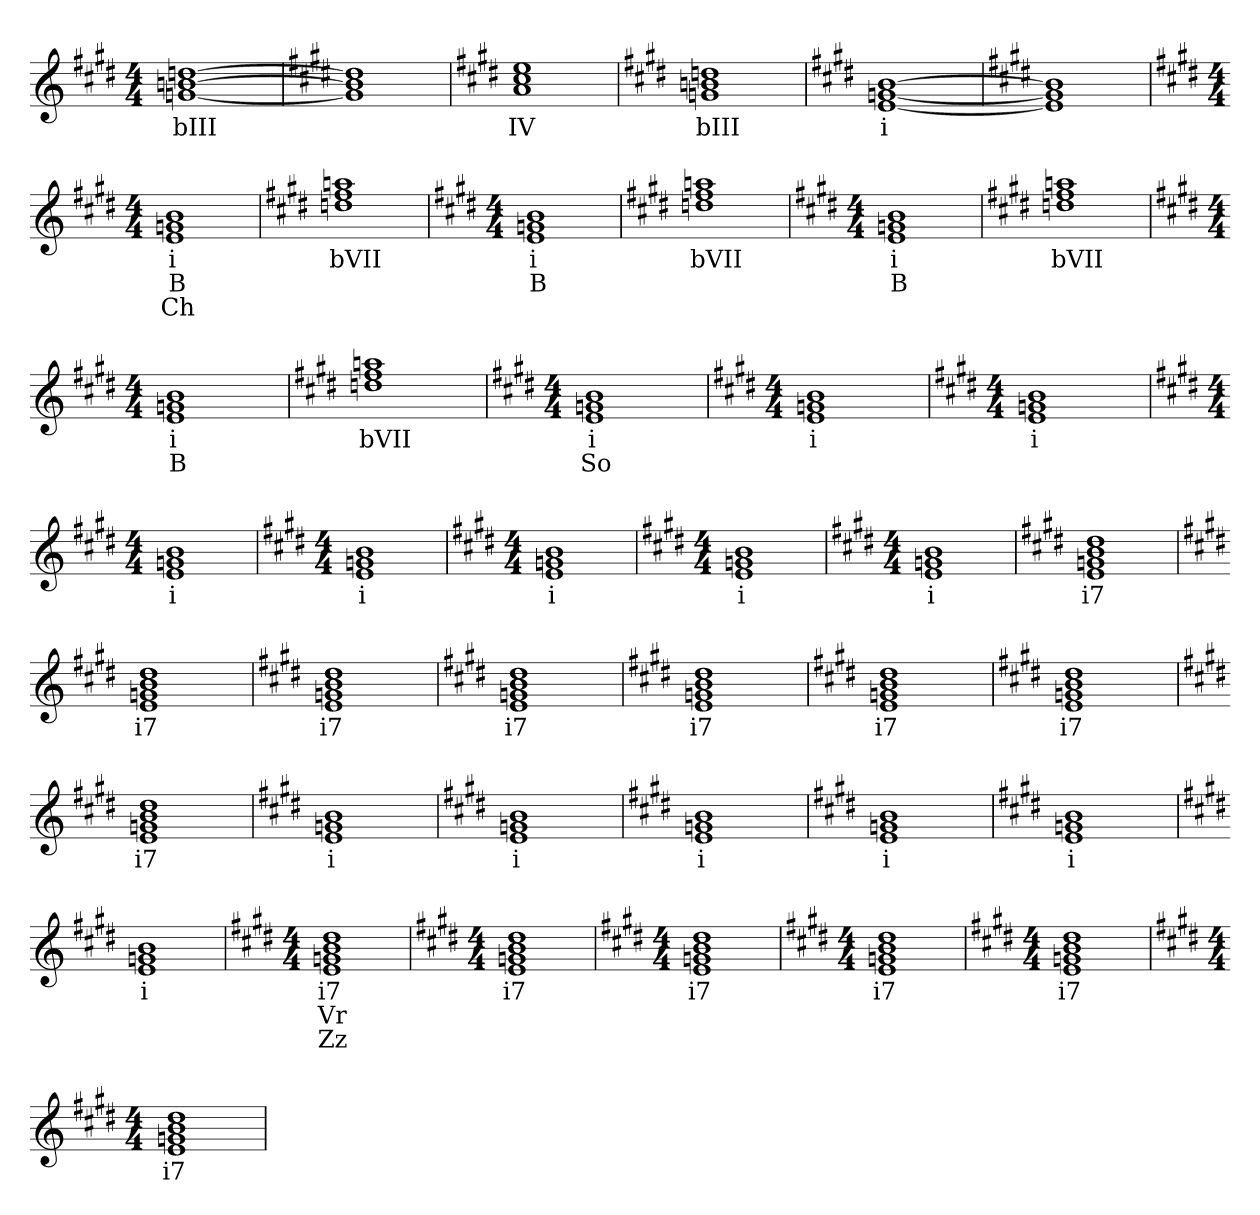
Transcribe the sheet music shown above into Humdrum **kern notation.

**kern	**text	**text	**text
*part1	*part1	*part1	*part1
*staff1	*staff1	*staff1	*staff1
*k[f#c#g#d#]	*	*	*
*E:	*	*	*
*M4/4	*	*	*
=	=	=	=
[1gn [1bn [1ddn	bIII	.	.
=	=	=	=
*k[f#c#g#d#]	*	*	*
*E:	*	*	*
1gn] 1bn] 1ddn]	.	.	.
=	=	=	=
*k[f#c#g#d#]	*	*	*
*E:	*	*	*
1a 1cc# 1ee	IV	.	.
=	=	=	=
*k[f#c#g#d#]	*	*	*
*E:	*	*	*
1gn 1bn 1ddn	bIII	.	.
=	=	=	=
*k[f#c#g#d#]	*	*	*
*E:	*	*	*
[1e [1gn [1b	i	.	.
=	=	=	=
*k[f#c#g#d#]	*	*	*
*E:	*	*	*
1e] 1gn] 1b]	.	.	.
=	=	=	=
*k[f#c#g#d#]	*	*	*
*E:	*	*	*
*M4/4	*	*	*
1e 1gn 1b	i	B	Ch
=	=	=	=
*k[f#c#g#d#]	*	*	*
*E:	*	*	*
1ddn 1ff# 1aan	bVII	.	.
=	=	=	=
*k[f#c#g#d#]	*	*	*
*E:	*	*	*
*M4/4	*	*	*
1e 1gn 1b	i	B	.
=	=	=	=
*k[f#c#g#d#]	*	*	*
*E:	*	*	*
1ddn 1ff# 1aan	bVII	.	.
=	=	=	=
*k[f#c#g#d#]	*	*	*
*E:	*	*	*
*M4/4	*	*	*
1e 1gn 1b	i	B	.
=	=	=	=
*k[f#c#g#d#]	*	*	*
*E:	*	*	*
1ddn 1ff# 1aan	bVII	.	.
=	=	=	=
*k[f#c#g#d#]	*	*	*
*E:	*	*	*
*M4/4	*	*	*
1e 1gn 1b	i	B	.
=	=	=	=
*k[f#c#g#d#]	*	*	*
*E:	*	*	*
1ddn 1ff# 1aan	bVII	.	.
=	=	=	=
*k[f#c#g#d#]	*	*	*
*E:	*	*	*
*M4/4	*	*	*
1e 1gn 1b	i	So	.
=	=	=	=
*k[f#c#g#d#]	*	*	*
*E:	*	*	*
*M4/4	*	*	*
1e 1gn 1b	i	.	.
=	=	=	=
*k[f#c#g#d#]	*	*	*
*E:	*	*	*
*M4/4	*	*	*
1e 1gn 1b	i	.	.
=	=	=	=
*k[f#c#g#d#]	*	*	*
*E:	*	*	*
*M4/4	*	*	*
1e 1gn 1b	i	.	.
=	=	=	=
*k[f#c#g#d#]	*	*	*
*E:	*	*	*
*M4/4	*	*	*
1e 1gn 1b	i	.	.
=	=	=	=
*k[f#c#g#d#]	*	*	*
*E:	*	*	*
*M4/4	*	*	*
1e 1gn 1b	i	.	.
=	=	=	=
*k[f#c#g#d#]	*	*	*
*E:	*	*	*
*M4/4	*	*	*
1e 1gn 1b	i	.	.
=	=	=	=
*k[f#c#g#d#]	*	*	*
*E:	*	*	*
*M4/4	*	*	*
1e 1gn 1b	i	.	.
=	=	=	=
*k[f#c#g#d#]	*	*	*
*E:	*	*	*
1e 1gn 1b 1dd#	i7	.	.
=	=	=	=
*k[f#c#g#d#]	*	*	*
*E:	*	*	*
1e 1gn 1b 1dd#	i7	.	.
=	=	=	=
*k[f#c#g#d#]	*	*	*
*E:	*	*	*
1e 1gn 1b 1dd#	i7	.	.
=	=	=	=
*k[f#c#g#d#]	*	*	*
*E:	*	*	*
1e 1gn 1b 1dd#	i7	.	.
=	=	=	=
*k[f#c#g#d#]	*	*	*
*E:	*	*	*
1e 1gn 1b 1dd#	i7	.	.
=	=	=	=
*k[f#c#g#d#]	*	*	*
*E:	*	*	*
1e 1gn 1b 1dd#	i7	.	.
=	=	=	=
*k[f#c#g#d#]	*	*	*
*E:	*	*	*
1e 1gn 1b 1dd#	i7	.	.
=	=	=	=
*k[f#c#g#d#]	*	*	*
*E:	*	*	*
1e 1gn 1b 1dd#	i7	.	.
=	=	=	=
*k[f#c#g#d#]	*	*	*
*E:	*	*	*
1e 1gn 1b	i	.	.
=	=	=	=
*k[f#c#g#d#]	*	*	*
*E:	*	*	*
1e 1gn 1b	i	.	.
=	=	=	=
*k[f#c#g#d#]	*	*	*
*E:	*	*	*
1e 1gn 1b	i	.	.
=	=	=	=
*k[f#c#g#d#]	*	*	*
*E:	*	*	*
1e 1gn 1b	i	.	.
=	=	=	=
*k[f#c#g#d#]	*	*	*
*E:	*	*	*
1e 1gn 1b	i	.	.
=	=	=	=
*k[f#c#g#d#]	*	*	*
*E:	*	*	*
1e 1gn 1b	i	.	.
=	=	=	=
*k[f#c#g#d#]	*	*	*
*E:	*	*	*
*M4/4	*	*	*
1e 1gn 1b 1dd#	i7	Vr	Zz
=	=	=	=
*k[f#c#g#d#]	*	*	*
*E:	*	*	*
*M4/4	*	*	*
1e 1gn 1b 1dd#	i7	.	.
=	=	=	=
*k[f#c#g#d#]	*	*	*
*E:	*	*	*
*M4/4	*	*	*
1e 1gn 1b 1dd#	i7	.	.
=	=	=	=
*k[f#c#g#d#]	*	*	*
*E:	*	*	*
*M4/4	*	*	*
1e 1gn 1b 1dd#	i7	.	.
=	=	=	=
*k[f#c#g#d#]	*	*	*
*E:	*	*	*
*M4/4	*	*	*
1e 1gn 1b 1dd#	i7	.	.
=	=	=	=
*k[f#c#g#d#]	*	*	*
*E:	*	*	*
*M4/4	*	*	*
1e 1gn 1b 1dd#	i7	.	.
=	=	=	=
*-	*-	*-	*-
